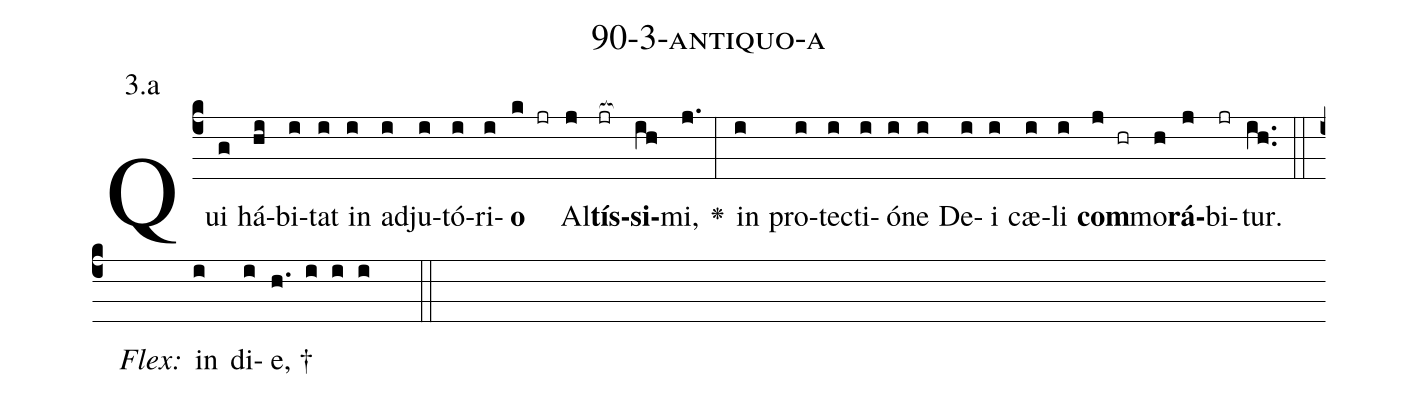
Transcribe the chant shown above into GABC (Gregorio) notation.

name: 90-3-antiquo-a;
annotation: 3.a;
%%
(c4)Qui(g) há(hi)bi(i)tat(i) in(i) ad(i)ju(i)tó(i)ri(i)<b>o</b>(k jr) Al(j)<b>tís</b>(jr[ocb:1{])<b>si</b>(ih[ocb:0}])mi,(j.) <v>\greheightstar</v>(:) in(i) pro(i)tec(i)ti(i)ó(i)ne(i) De(i)i(i) cæ(i)li(i) <b>com</b>(j hr)mo(h)<b>rá</b>(j)bi(jr)tur.(ih..) (::)
<i>Flex:</i>()  in(i) di(i)e, †(h. i i i  ::)

%E(i) u(i) o(j) u(h) a(j) e.(ih..) (::)
